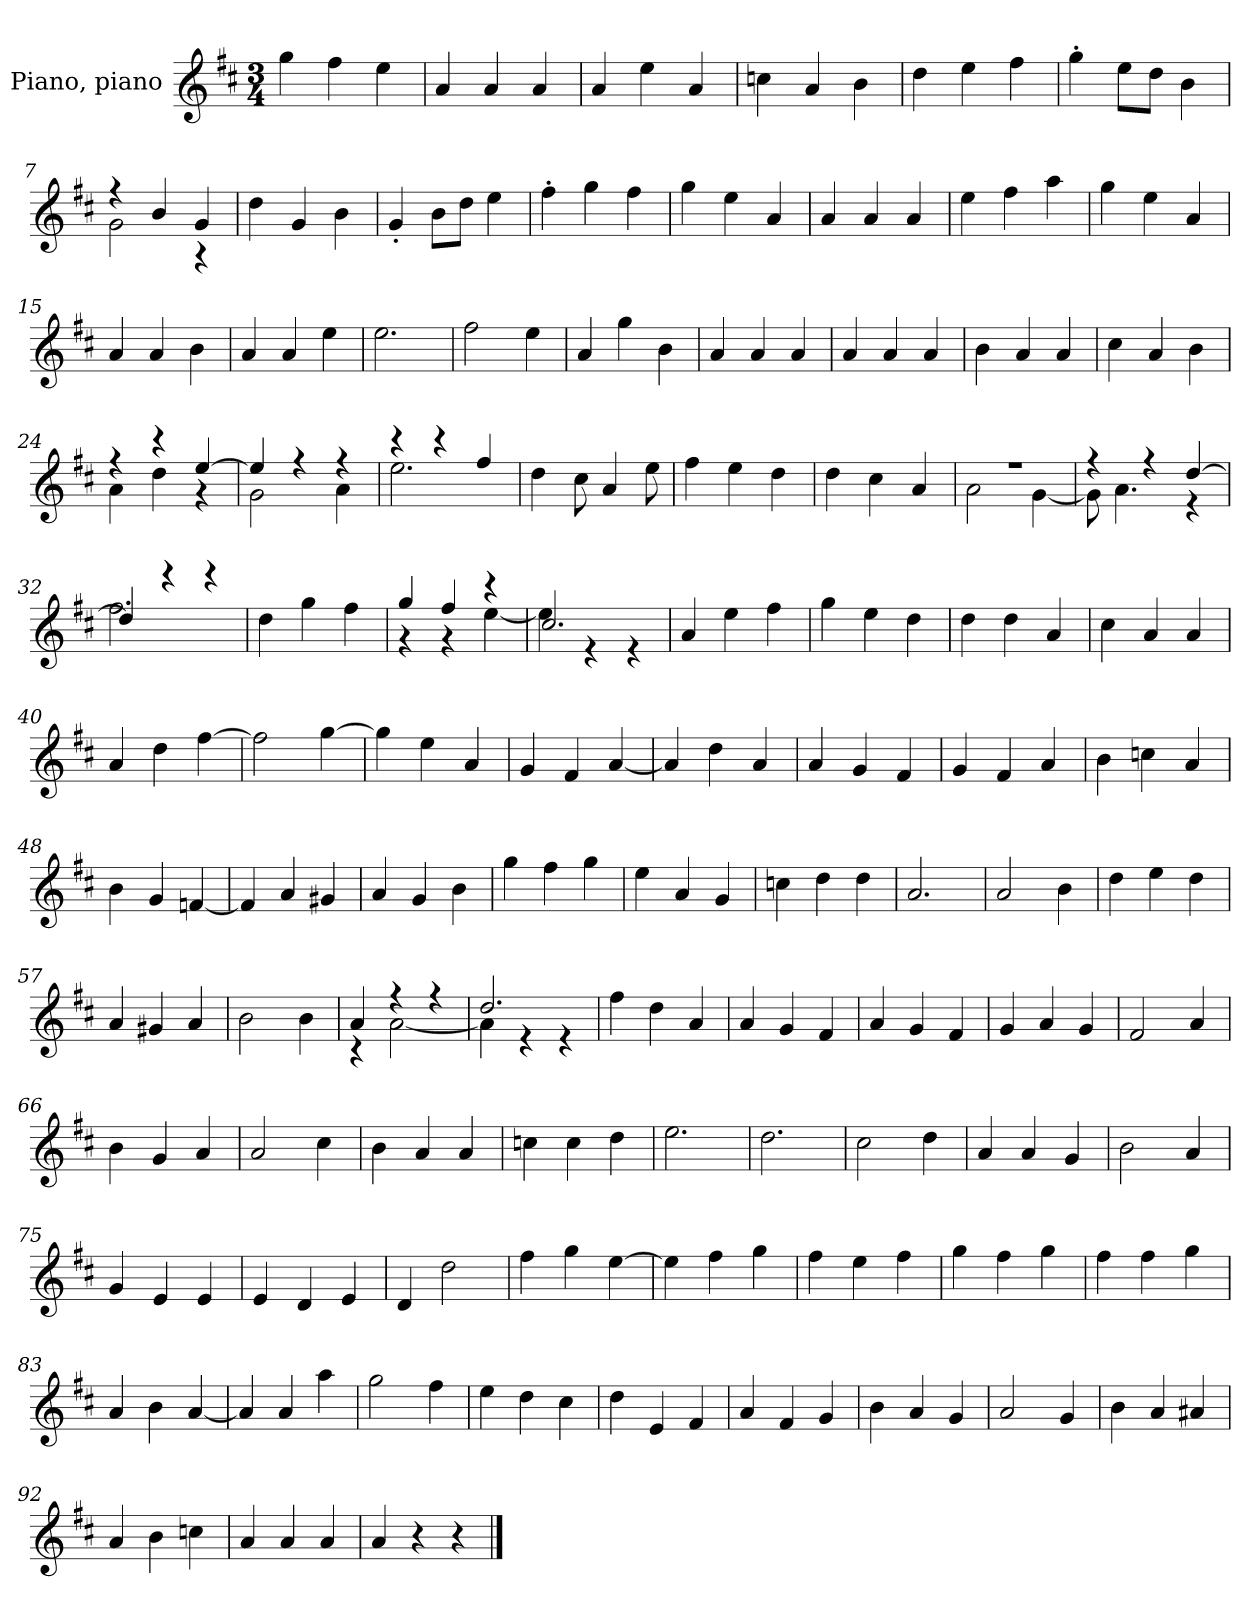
**kern
*part1
*staff1
*I"Piano, piano
*clefG2
*k[f#c#]
*M3/4
*MM105
=1
4gg\
4ff#\
4ee\
=2
4a/
4a/
4a/
=3
4a/
4ee\
4a/
=4
4ccn\
4a/
4b\
=5
4dd\
4ee\
4ff#\
=6
4gg'\
8ee\L
8dd\J
4b\
=7
*^
4r	2g\
4b/	.
4g/	4r
*v	*v
=8
4dd\
4g/
4b\
=9
4g'/
8b\L
8dd\J
4ee\
=10
4ff#'\
4gg\
4ff#\
!!LO:LB:g=z
=11
4gg\
4ee\
4a/
=12
4a/
4a/
4a/
=13
4ee\
4ff#\
4aa\
=14
4gg\
4ee\
4a/
=15
4a/
4a/
4b\
=16
4a/
4a/
4ee\
=17
2.ee\
=18
2ff#\
4ee\
=19
4a/
4gg\
4b\
=20
4a/
4a/
4a/
=21
4a/
4a/
4a/
=22
4b\
4a/
4a/
!!LO:LB:g=z
=23
4cc#\
4a/
4b\
=24
*^
4r	4a\
4r	4dd\
[4ee/	4r
=25	=25
4ee/]	2g\
4r	.
4r	4a\
=26	=26
4r	2.ee\
4r	.
4ff#/	.
*v	*v
=27
4dd\
8cc#\
4a/
8ee\
=28
4ff#\
4ee\
4dd\
=29
4dd\
4cc#\
4a/
=30
*^
2.r	2a\
.	[4g\
=31	=31
4r	8g\]
.	4.a\
4r	.
[4dd/	4r
=32	=32
4dd/]	2.ff#\
4r	.
4r	.
*v	*v
=33
4dd\
4gg\
4ff#\
!!LO:LB:g=z
=34
*^
4gg/	4r
4ff#/	4r
4r	[4ee\
=35	=35
2.cc#/	4ee\]
.	4r
.	4r
*v	*v
=36
4a/
4ee\
4ff#\
=37
4gg\
4ee\
4dd\
=38
4dd\
4dd\
4a/
=39
4cc#\
4a/
4a/
=40
4a/
4dd\
[4ff#\
=41
2ff#\]
[4gg\
=42
4gg\]
4ee\
4a/
=43
4g/
4f#/
[4a/
=44
4a/]
4dd\
4a/
!!LO:LB:g=z
=45
4a/
4g/
4f#/
=46
4g/
4f#/
4a/
=47
4b\
4ccn\
4a/
=48
4b\
4g/
[4fn/
=49
4f/]
4a/
4g#X/
=50
4a/
4g/
4b\
=51
4gg\
4ff#\
4gg\
=52
4ee\
4a/
4g/
=53
4ccn\
4dd\
4dd\
=54
2.a/
=55
2a/
4b\
!!LO:LB:g=z
=56
4dd\
4ee\
4dd\
=57
4a/
4g#X/
4a/
=58
2b\
4b\
=59
*^
4a/	4r
4r	[2a\
4r	.
=60	=60
2.dd/	4a\]
.	4r
.	4r
*v	*v
=61
4ff#\
4dd\
4a/
=62
4a/
4g/
4f#/
=63
4a/
4g/
4f#/
=64
4g/
4a/
4g/
=65
2f#/
4a/
=66
4b\
4g/
4a/
=67
2a/
4cc#\
!!LO:LB:g=z
=68
4b\
4a/
4a/
=69
4ccn\
4cc\
4dd\
=70
2.ee\
=71
2.dd\
=72
2cc#\
4dd\
=73
4a/
4a/
4g/
=74
2b\
4a/
=75
4g/
4e/
4e/
=76
4e/
4d/
4e/
=77
4d/
2dd\
=78
4ff#\
4gg\
[4ee\
=79
4ee\]
4ff#\
4gg\
!!LO:LB:g=z
=80
4ff#\
4ee\
4ff#\
=81
4gg\
4ff#\
4gg\
=82
4ff#\
4ff#\
4gg\
=83
4a/
4b\
[4a/
=84
4a/]
4a/
4aa\
=85
2gg\
4ff#\
=86
4ee\
4dd\
4cc#\
=87
4dd\
4e/
4f#/
=88
4a/
4f#/
4g/
=89
4b\
4a/
4g/
=90
2a/
4g/
!!LO:LB:g=z
=91
4b\
4a/
4a#X/
=92
4a/
4b\
4ccn\
=93
4a/
4a/
4a/
=94
4a/
4r
4r
==
*-
